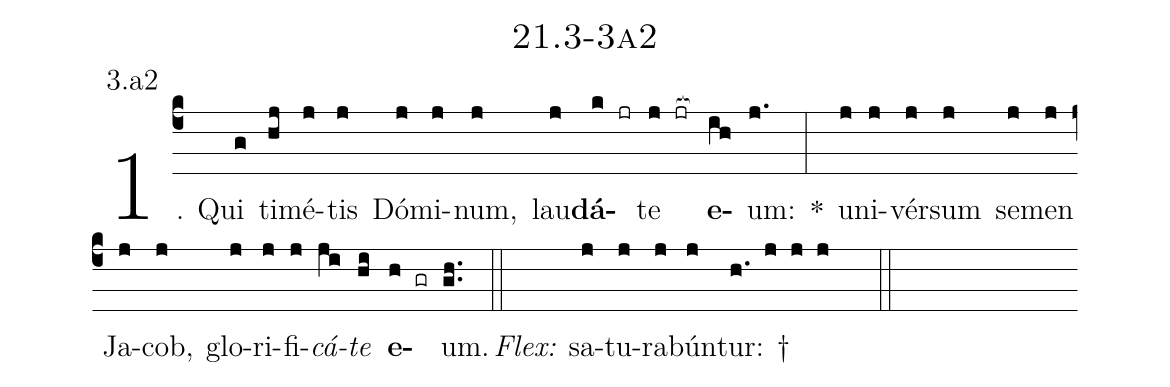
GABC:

name: 21.3-3a2;
annotation: 3.a2;
%%
(c4)1. Qui(g) ti(hj)mé(j)tis(j) Dó(j)mi(j)num,(j) lau(j)<b>dá</b>(k jr)te(j jr[ocb:1{]) <b>e</b>(ih[ocb:0}])um:(j.) *(:) u(j)ni(j)vér(j)sum(j) se(j)men(j) Ja(j)cob,(j) glo(j)ri(j)fi(j)<i>cá</i>(ji)<i>te</i>(hi) <b>e</b>(h gr)um.(gh..) (::)
<i>Flex:</i>()  sa(j)tu(j)ra(j)bún(j)tur: †(h. j j j  ::)

%E(j) u(j) o(ji) u(hi) a(h) e.(gh..) (::)
